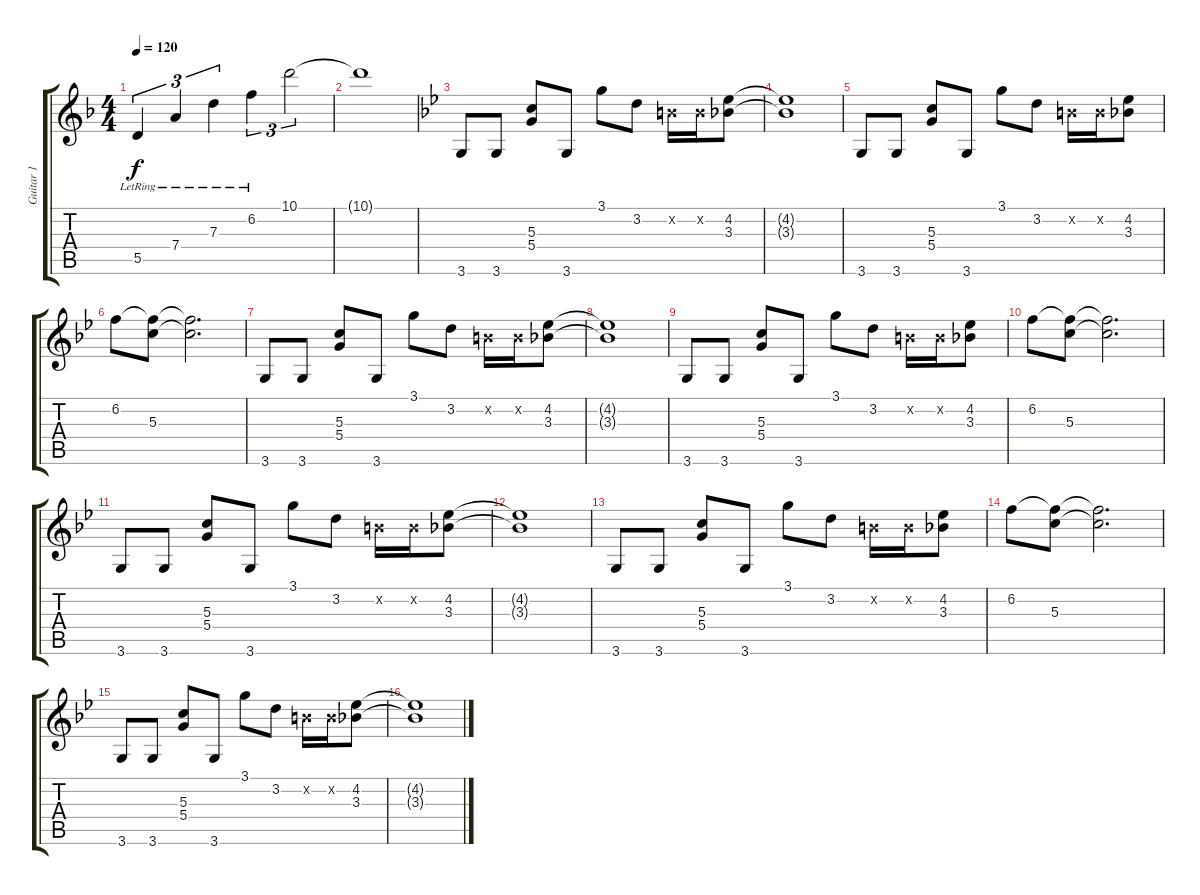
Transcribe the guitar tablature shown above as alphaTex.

\track ("Guitar 1" "Guitar 1") {instrument acousticguitarnylon}
\staff {score tabs}
\tuning (E4 B3 G3 D3 A2 E2) {hide}
\ts (4 4)
\tempo 120
\clef g2
\ks f
5.5{lr}.4{tu (3 2) dy f} 7.4{lr}.4{tu (3 2)} 7.3{lr}.4{tu (3 2)} 6.2{lr}.4{tu (3 2)} 10.1.2{tu (3 2)} |
10.1{t}.1 |
\ks bb
3.6.8{volume 13 balance 8 instrument distortionguitar} 3.6.8 (5.3 5.4).8 3.6.8 3.1.8 3.2.8 0.2{x}.16 0.2{x}.16 (4.2 3.3).8 |
(4.2{t} 3.3{t}).1 |
3.6.8 3.6.8 (5.3 5.4).8 3.6.8 3.1.8 3.2.8 0.2{x}.16 0.2{x}.16 (4.2 3.3).8 |
6.2.8 (6.2{t} 5.3).8 (6.2{t} 5.3{t}).2{d} |
3.6.8 3.6.8 (5.3 5.4).8 3.6.8 3.1.8 3.2.8 0.2{x}.16 0.2{x}.16 (4.2 3.3).8 |
(4.2{t} 3.3{t}).1 |
3.6.8 3.6.8 (5.3 5.4).8 3.6.8 3.1.8 3.2.8 0.2{x}.16 0.2{x}.16 (4.2 3.3).8 |
6.2.8 (6.2{t} 5.3).8 (6.2{t} 5.3{t}).2{d} |
3.6.8 3.6.8 (5.3 5.4).8 3.6.8 3.1.8 3.2.8 0.2{x}.16 0.2{x}.16 (4.2 3.3).8 |
(4.2{t} 3.3{t}).1 |
3.6.8 3.6.8 (5.3 5.4).8 3.6.8 3.1.8 3.2.8 0.2{x}.16 0.2{x}.16 (4.2 3.3).8 |
6.2.8 (6.2{t} 5.3).8 (6.2{t} 5.3{t}).2{d} |
3.6.8 3.6.8 (5.3 5.4).8 3.6.8 3.1.8 3.2.8 0.2{x}.16 0.2{x}.16 (4.2 3.3).8 |
(4.2{t} 3.3{t}).1
